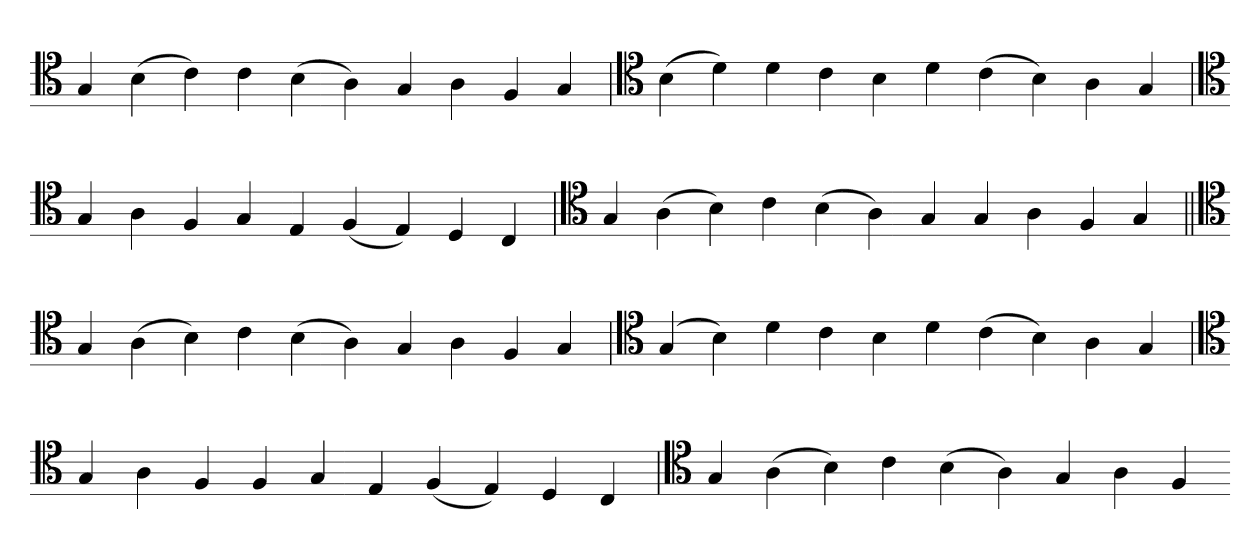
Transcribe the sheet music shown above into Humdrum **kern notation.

**kern
*part1
*staff1
*clefC4
=
4G
(4B
4c)
4c
(4B
4A)
4G
4A
4F
4G
=`
*clefC4
(4B
4d)
4d
4c
4B
4d
(4c
4B)
4A
4G
='
*clefC4
4G
4A
4F
4G
4E
(4F
4E)
4D
4C
=`
*clefC4
4G
(4A
4B)
4c
(4B
4A)
4G
4G
4A
4F
4G
=||
*clefC4
4G
(4A
4B)
4c
(4B
4A)
4G
4A
4F
4G
=`
*clefC4
(4G
4B)
4d
4c
4B
4d
(4c
4B)
4A
4G
='
*clefC4
4G
4A
4F
4F
4G
4E
(4F
4E)
4D
4C
=`
*clefC4
4G
(4A
4B)
4c
(4B
4A)
4G
4A
4F
=-
*-
